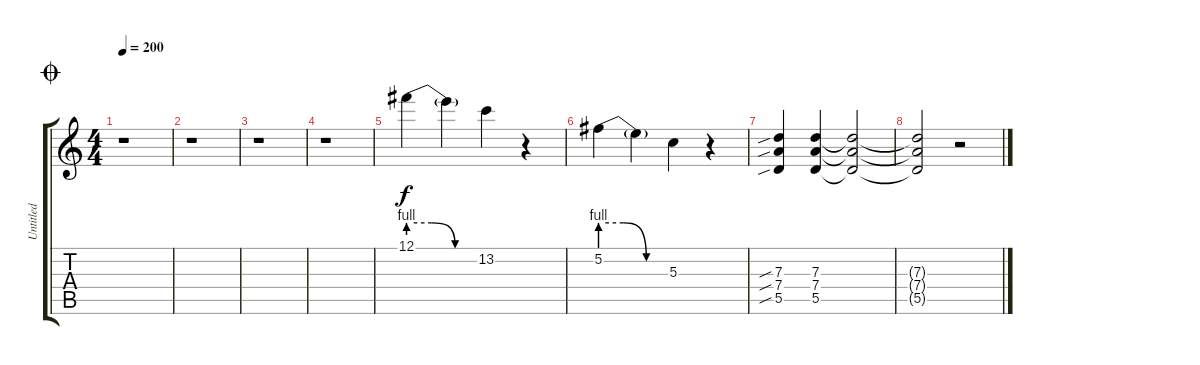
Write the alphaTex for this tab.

\track ("Untitled" "Untitled") {instrument electricguitarclean}
\staff {score tabs}
\tuning (E4 B3 G3 D3 A2 E2) {hide}
\ts (4 4)
\jump coda
\tempo 200
\clef g2
\ks c
r.1{dy fff} |
r.1 |
r.1 |
r.1 |
12.1{be (custom 0 4 20 4 40 0 60 0)}.4{dy f} 12.1{t}.4 13.2.4 r.4 |
5.2{be (custom 0 4 20 4 40 0 60 0)}.4 5.2{t}.4 5.3.4 r.4 |
(7.3{sib} 7.4{sib} 5.5{sib}).4 (7.3 7.4 5.5).4 (7.3{t} 7.4{t} 5.5{t}).2 |
(7.3{t} 7.4{t} 5.5{t}).2 r.2
